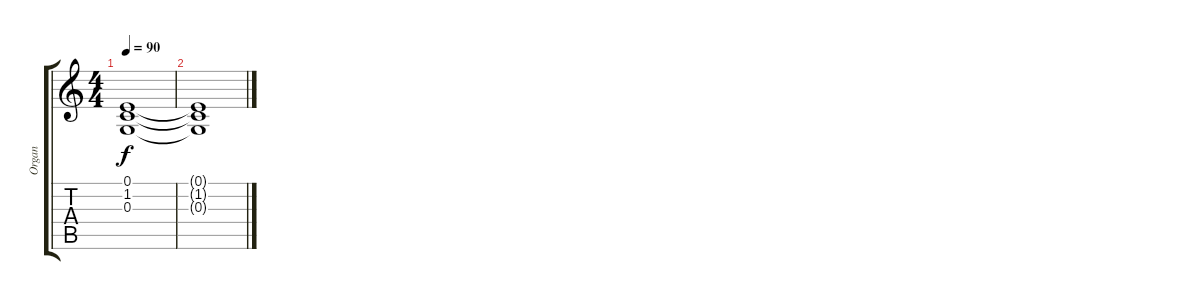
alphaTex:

\track ("Organ" "Organ") {instrument percussiveorgan}
\staff {score tabs}
\tuning (E4 B3 G3 D3 A2 E2) {hide}
\ts (4 4)
\tempo 90
\clef g2
\ks c
(0.1{t} 1.2{t} 0.3{t}).1{dy f} |
(0.1{t} 1.2{t} 0.3{t}).1
